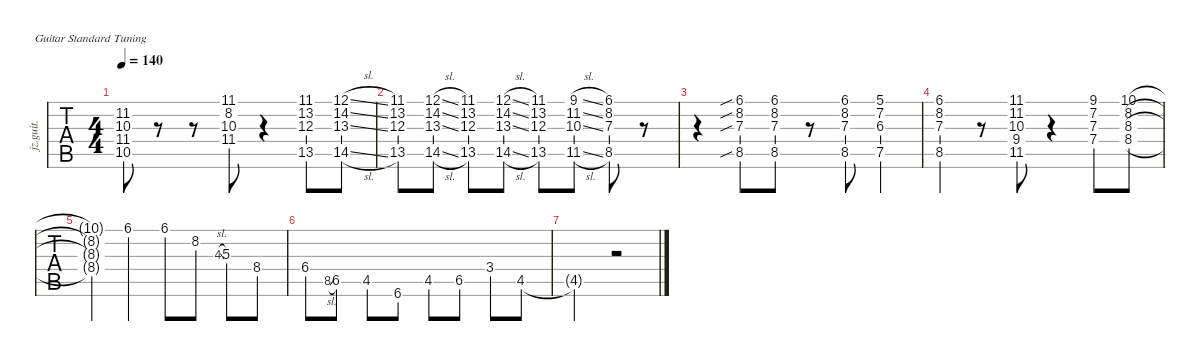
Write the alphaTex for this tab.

\defaultSystemsLayout 4
\hideDynamics
\bracketExtendMode nobrackets
\otherSystemsTrackNameOrientation horizontal
\track ("Solo" "jz.guit.") {instrument electricguitarjazz}
\staff {tabs}
\tuning (E4 B3 G3 D3 A2 E2)
\ts (4 4)
\tempo 140
\clef g2
\ks bb
(11.2{acc b} 10.3{acc forcenatural} 11.4{acc b} 10.5{acc forcenatural}).8{dy mf beam Down} r.8{beam Down} r.8{beam Down} (11.4{acc b} 10.3{acc forcenatural} 8.2{acc forcenatural} 11.1{acc b}).8{beam Down} r.4{beam Down} (13.5{acc b} 12.3{acc forcenatural} 13.2{acc forcenatural} 11.1{acc b}).8{beam Down} (14.5{sl acc forcenatural} 13.3{sl acc b} 14.2{sl acc b} 12.1{sl acc forcenatural}).8{beam Down} |
(13.5{acc b} 12.3{acc forcenatural} 13.2{acc forcenatural} 11.1{acc b}).8{beam Down} (14.5{sl acc forcenatural} 13.3{sl acc b} 14.2{sl acc b} 12.1{sl acc forcenatural}).8{beam Down} (13.5{acc b} 12.3{acc forcenatural} 13.2{acc forcenatural} 11.1{acc b}).8{beam Down} (14.5{sl acc forcenatural} 13.3{sl acc b} 14.2{sl acc b} 12.1{sl acc forcenatural}).8{beam Down} (13.5{acc b} 12.3{acc forcenatural} 13.2{acc forcenatural} 11.1{acc b}).8{beam Down} (11.5{sl acc b} 10.3{sl acc forcenatural} 11.2{sl acc b} 9.1{sl acc b}).8{beam Down} (6.1{acc b} 8.2{acc forcenatural} 7.3{acc forcenatural} 8.5{acc forcenatural}).8{beam Down} r.8{beam Down} |
r.4{beam Down} (6.1{sib acc b} 8.2{sib acc forcenatural} 7.3{sib acc forcenatural} 8.5{sib acc forcenatural}).8{beam Down} (6.1{acc b} 8.2{acc forcenatural} 7.3{acc forcenatural} 8.5{acc forcenatural}).8{beam Down} r.8{beam Down} (6.1{acc b} 8.2{acc forcenatural} 7.3{acc forcenatural} 8.5{acc forcenatural}).8{beam Down} (5.1{acc forcenatural} 7.2{acc b} 6.3{acc b} 7.5{acc forcenatural}).4{beam Down} |
(6.1{acc b} 8.2{acc forcenatural} 7.3{acc forcenatural} 8.5{acc forcenatural}).4{beam Down} r.8{beam Down} (11.5{acc b} 9.4{acc forcenatural} 10.3{acc forcenatural} 11.2{acc b} 11.1{acc b}).8{beam Down} r.4{beam Down} (9.1{acc b} 7.2{acc b} 7.3{acc forcenatural} 7.4{acc forcenatural}).8{beam Down} (8.4{acc b} 8.3{acc b} 8.2{acc forcenatural} 10.1{acc forcenatural}).8{beam Down} |
(8.4{t acc b} 8.3{t acc b} 8.2{t acc forcenatural} 10.1{t acc forcenatural}).4{beam Down} 6.1{acc b}.4{beam Down} 6.1{acc b}.8{beam Down} 8.2{acc forcenatural}.8{beam Down} 4.3{sl acc forcenatural}.8{gr beam Up} 5.3{acc forcenatural}.8{beam Down} 8.4{acc b}.8{beam Down} |
6.4{acc b}.8{beam Up} 8.5{sl acc forcenatural}.8{gr beam Up} 6.5{acc b}.8{beam Up} 4.5{acc b}.8{beam Up} 6.6{acc b}.8{beam Up} 4.5{acc b}.8{beam Up} 6.5{acc b}.8{beam Up} 3.4{acc forcenatural}.8{beam Up} 4.5{acc b}.8{beam Up} |
4.5{t acc b}.2{beam Up} r.2{beam Up}
